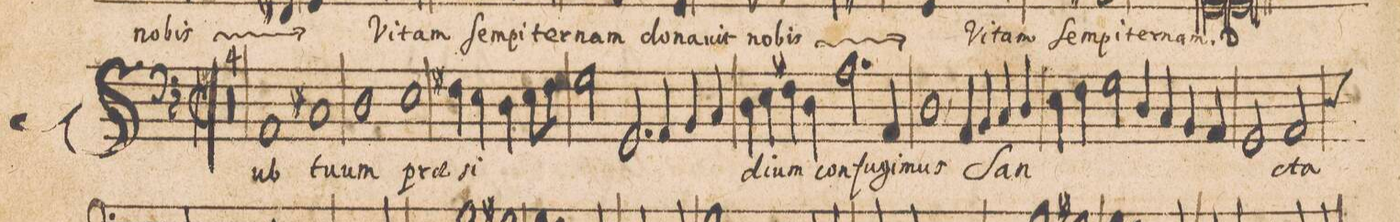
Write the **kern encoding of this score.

**kern	**text
*I"[BASSVS.]	*
*clefF4	*
*k[]	*
*met(C|)	*
*M2/1	*
00r	.
=2-	=2-
=3-	=3-
1AA	Sub
1C#X	tu-
=4-	=4-
1D	-um
1E	prae-
=5-	=5-
4F#X\	-si-
4E\	.
4D\	.
8E\L	.
8F#\J	.
*2\right	*
2G\	.
2.GG/	.
=6-	=6-
4AA/	.
4BB/	.
4Cny/	.
4D\	.
4E\	-di-
4F#Xi\	-um
4D\	con-
=7-	=7-
2.A\	-fu-
4AA/	-gi-
1D,<	-mus
=8-	=8-
4AA/	San-
4BB/	.
4C/	.
4D/	.
4E\	.
4F#y\	.
2G\	.
=9-	=9-
4D/	.
4C/	.
4BB/	.
4AA/	.
2GG/	.
2AA/	-cta
*custos:D	*
=10-	=10-
*-	*-
